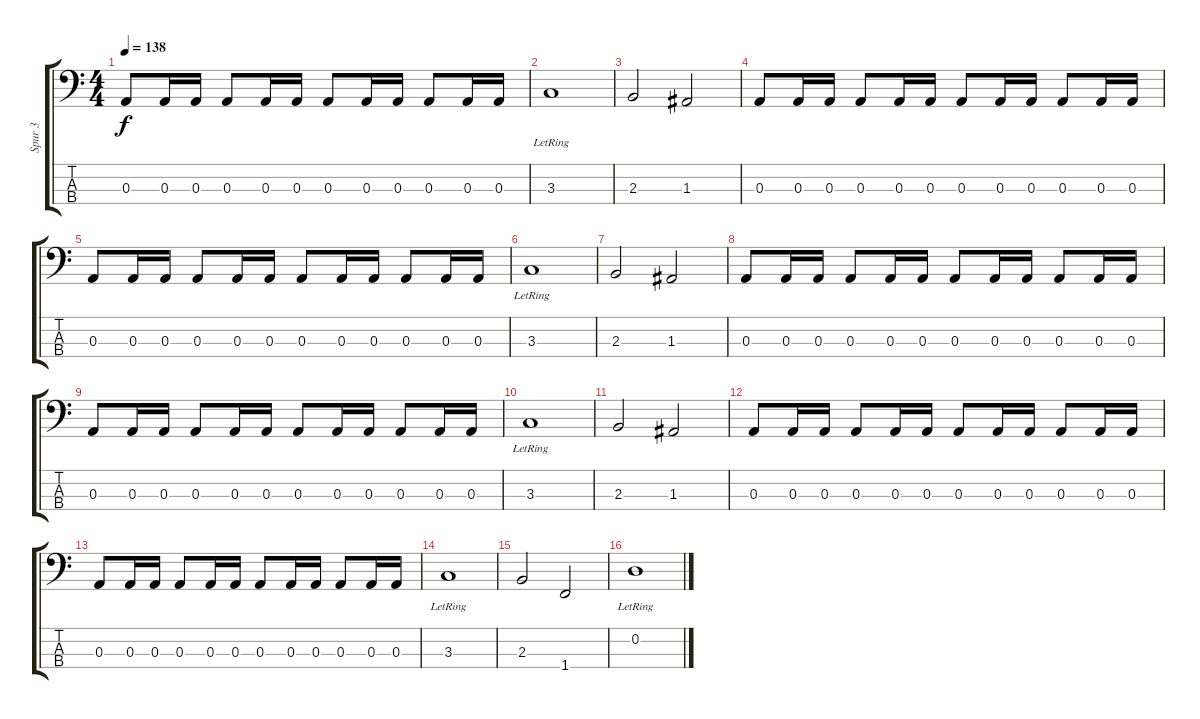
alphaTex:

\track ("Spur 3" "Spur 3") {instrument electricbasspick}
\staff {score tabs}
\tuning (G2 D2 A1 E1) {hide}
\ts (4 4)
\tempo 138
\clef f4
\ks c
0.3.8{dy f} 0.3.16 0.3.16 0.3.8 0.3.16 0.3.16 0.3.8 0.3.16 0.3.16 0.3.8 0.3.16 0.3.16 |
3.3{lr}.1 |
2.3.2 1.3.2 |
0.3.8 0.3.16 0.3.16 0.3.8 0.3.16 0.3.16 0.3.8 0.3.16 0.3.16 0.3.8 0.3.16 0.3.16 |
0.3.8 0.3.16 0.3.16 0.3.8 0.3.16 0.3.16 0.3.8 0.3.16 0.3.16 0.3.8 0.3.16 0.3.16 |
3.3{lr}.1 |
2.3.2 1.3.2 |
0.3.8 0.3.16 0.3.16 0.3.8 0.3.16 0.3.16 0.3.8 0.3.16 0.3.16 0.3.8 0.3.16 0.3.16 |
0.3.8 0.3.16 0.3.16 0.3.8 0.3.16 0.3.16 0.3.8 0.3.16 0.3.16 0.3.8 0.3.16 0.3.16 |
3.3{lr}.1 |
2.3.2 1.3.2 |
0.3.8 0.3.16 0.3.16 0.3.8 0.3.16 0.3.16 0.3.8 0.3.16 0.3.16 0.3.8 0.3.16 0.3.16 |
0.3.8 0.3.16 0.3.16 0.3.8 0.3.16 0.3.16 0.3.8 0.3.16 0.3.16 0.3.8 0.3.16 0.3.16 |
3.3{lr}.1 |
2.3.2 1.4.2 |
0.2{lr}.1
